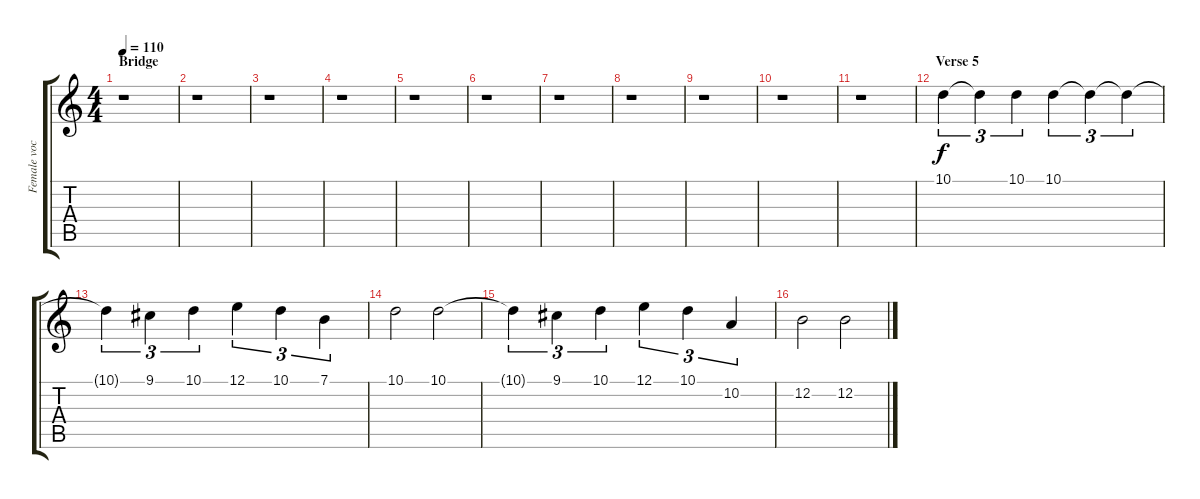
\track ("Female vocals" "Female voc") {instrument lead6voice}
\staff {score tabs}
\tuning (E4 B3 G3 D3 A2 E2) {hide}
\ts (4 4)
\section ("" "Bridge")
\tempo 110
\clef g2
\ks c
r.1{dy f} |
r.1 |
r.1 |
r.1 |
r.1 |
r.1 |
r.1 |
r.1 |
r.1 |
r.1 |
r.1 |
\section ("" "Verse 5")
10.1.4{tu (3 2)} 10.1{t}.4{tu (3 2)} 10.1.4{tu (3 2)} 10.1.4{tu (3 2)} 10.1{t}.4{tu (3 2)} 10.1{t}.4{tu (3 2)} |
10.1{t}.4{tu (3 2)} 9.1.4{tu (3 2)} 10.1.4{tu (3 2)} 12.1.4{tu (3 2)} 10.1.4{tu (3 2)} 7.1.4{tu (3 2)} |
10.1.2 10.1.2 |
10.1{t}.4{tu (3 2)} 9.1.4{tu (3 2)} 10.1.4{tu (3 2)} 12.1.4{tu (3 2)} 10.1.4{tu (3 2)} 10.2.4{tu (3 2)} |
12.2.2 12.2.2
